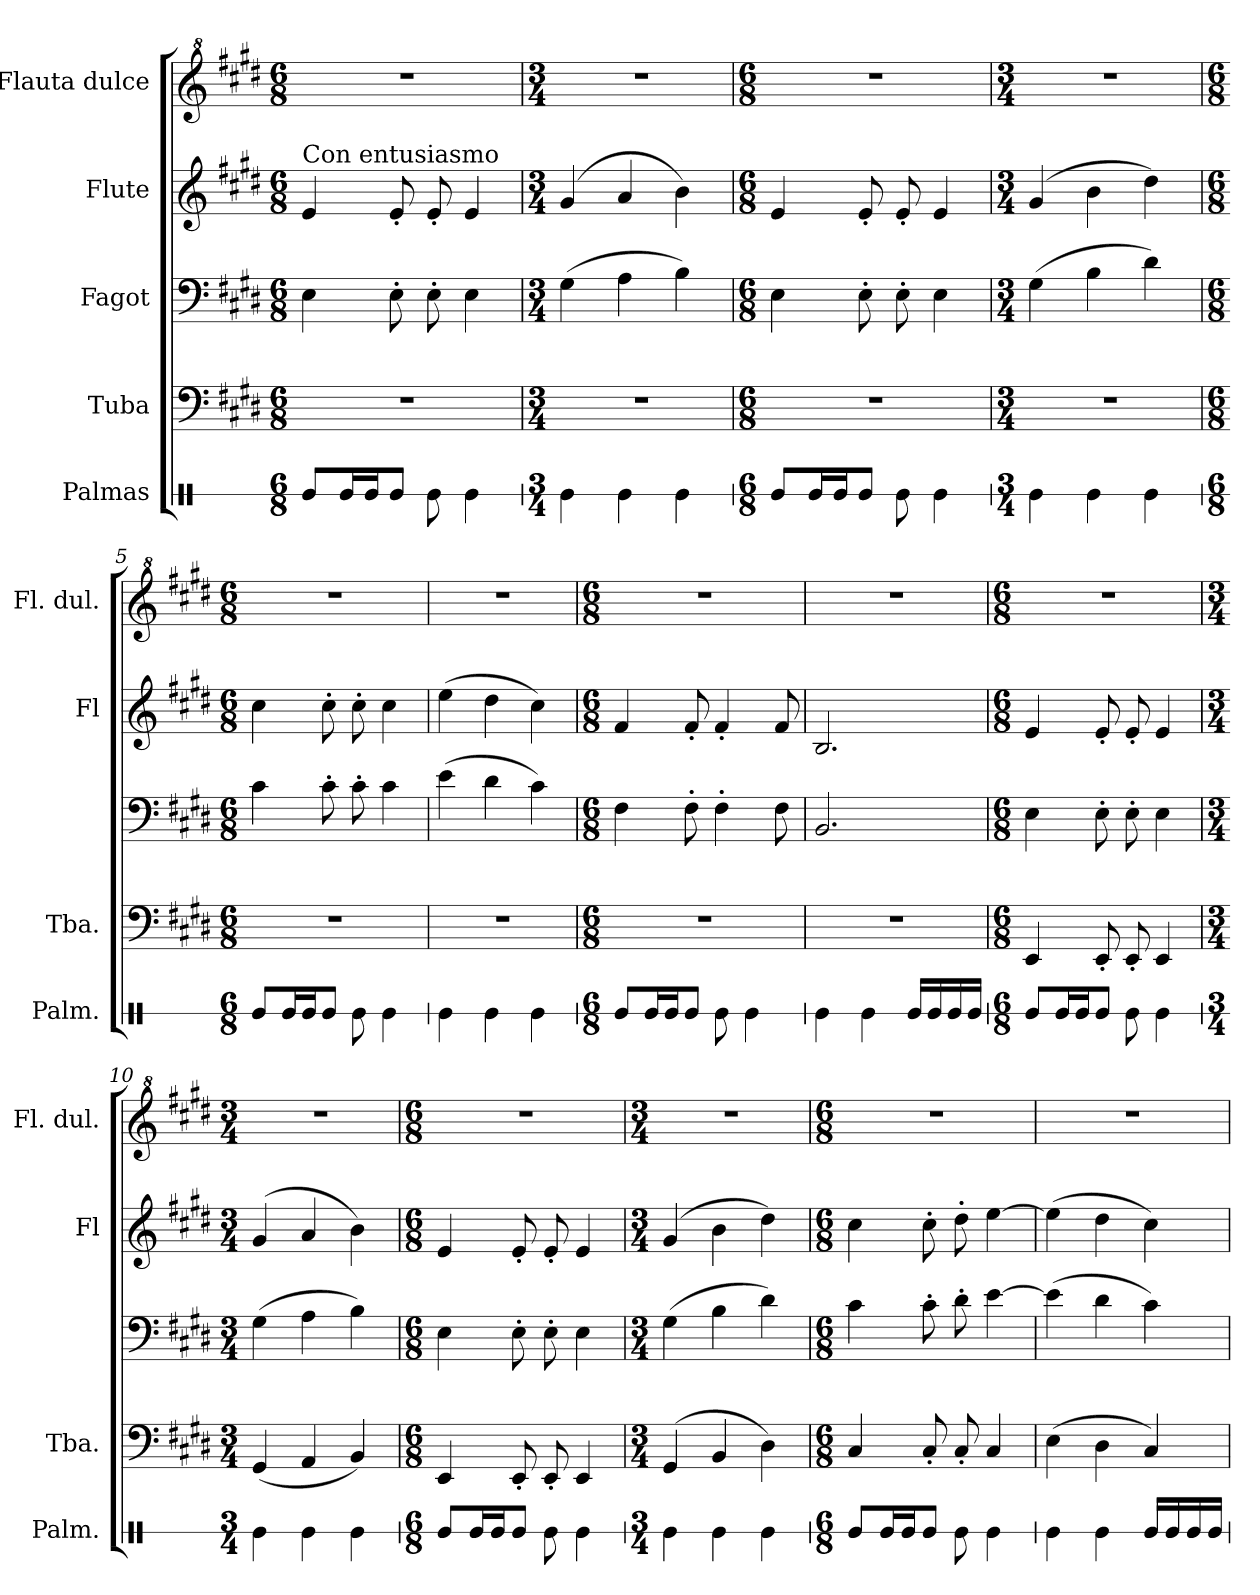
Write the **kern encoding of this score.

**kern	**kern	**kern	**kern	**kern
*part5	*part4	*part3	*part2	*part1
*staff5	*staff4	*staff3	*staff2	*staff1
*I"Palmas	*I"Tuba	*I"Fagot	*I"Flute	*I"Flauta dulce
*I'Palm.	*I'Tba.	*	*I'Fl	*I'Fl. dul.
*stria1	*stria5	*stria5	*	*stria5
*clefX	*clefF4	*clefF4	*clefG2	*clefG^2
*k[]	*k[f#c#g#d#]	*k[f#c#g#d#]	*k[f#c#g#d#]	*k[f#c#g#d#]
*M6/8	*M6/8	*M6/8	*M6/8	*M6/8
*MM110	*MM110	*MM110	*MM110	*MM110
=1	=1	=1	=1	=1
!	!	!	!LO:TX:a:t=Con entusiasmo	!
8Re/L	2.r	4E\	4e/	2.r
16Re/L	.	.	.	.
16Re/J	.	.	.	.
8Re/J	.	8E'\	8e'/	.
8Re\	.	8E'\	8e'/	.
4Re\	.	4E\	4e/	.
=2	=2	=2	=2	=2
*M3/4	*M3/4	*M3/4	*M3/4	*M3/4
4Re\	2.r	(>4G#\	(>4g#/	2.r
4Re\	.	4A\	4a/	.
4Re\	.	4B\)	4b\)	.
=3	=3	=3	=3	=3
*M6/8	*M6/8	*M6/8	*M6/8	*M6/8
8Re/L	2.r	4E\	4e/	2.r
16Re/L	.	.	.	.
16Re/J	.	.	.	.
8Re/J	.	8E'\	8e'/	.
8Re\	.	8E'\	8e'/	.
4Re\	.	4E\	4e/	.
=4	=4	=4	=4	=4
*M3/4	*M3/4	*M3/4	*M3/4	*M3/4
4Re\	2.r	(>4G#\	(>4g#/	2.r
4Re\	.	4B\	4b\	.
4Re\	.	4d#\)	4dd#\)	.
!!LO:LB:g=z
=5	=5	=5	=5	=5
*M6/8	*M6/8	*M6/8	*M6/8	*M6/8
8Re/L	2.r	4c#\	4cc#\	2.r
16Re/L	.	.	.	.
16Re/J	.	.	.	.
8Re/J	.	8c#'\	8cc#'\	.
8Re\	.	8c#'\	8cc#'\	.
4Re\	.	4c#\	4cc#\	.
=6	=6	=6	=6	=6
4Re\	2.r	(>4e\	(>4ee\	2.r
4Re\	.	4d#\	4dd#\	.
4Re\	.	4c#\)	4cc#\)	.
=7	=7	=7	=7	=7
*M6/8	*M6/8	*M6/8	*M6/8	*M6/8
8Re/L	2.r	4F#\	4f#/	2.r
16Re/L	.	.	.	.
16Re/J	.	.	.	.
8Re/J	.	8F#'\	8f#'/	.
8Re\	.	4F#'\	4f#'/	.
4Re\	.	.	.	.
.	.	8F#\	8f#/	.
=8	=8	=8	=8	=8
4Re\	2.r	2.BB/	2.B/	2.r
4Re\	.	.	.	.
16Re/LL	.	.	.	.
16Re/	.	.	.	.
16Re/	.	.	.	.
16Re/JJ	.	.	.	.
=9	=9	=9	=9	=9
*M6/8	*M6/8	*M6/8	*M6/8	*M6/8
8Re/L	4EE/	4E\	4e/	2.r
16Re/L	.	.	.	.
16Re/J	.	.	.	.
8Re/J	8EE'/	8E'\	8e'/	.
8Re\	8EE'/	8E'\	8e'/	.
4Re\	4EE/	4E\	4e/	.
!!LO:LB:g=z
=10	=10	=10	=10	=10
*M3/4	*M3/4	*M3/4	*M3/4	*M3/4
4Re\	(<4GG#/	(>4G#\	(>4g#/	2.r
4Re\	4AA/	4A\	4a/	.
4Re\	4BB/)	4B\)	4b\)	.
=11	=11	=11	=11	=11
*M6/8	*M6/8	*M6/8	*M6/8	*M6/8
8Re/L	4EE/	4E\	4e/	2.r
16Re/L	.	.	.	.
16Re/J	.	.	.	.
8Re/J	8EE'/	8E'\	8e'/	.
8Re\	8EE'/	8E'\	8e'/	.
4Re\	4EE/	4E\	4e/	.
=12	=12	=12	=12	=12
*M3/4	*M3/4	*M3/4	*M3/4	*M3/4
4Re\	(>4GG#/	(>4G#\	(>4g#/	2.r
4Re\	4BB/	4B\	4b\	.
4Re\	4D#\)	4d#\)	4dd#\)	.
=13	=13	=13	=13	=13
*M6/8	*M6/8	*M6/8	*M6/8	*M6/8
8Re/L	4C#/	4c#\	4cc#\	2.r
16Re/L	.	.	.	.
16Re/J	.	.	.	.
8Re/J	8C#'/	8c#'\	8cc#'\	.
8Re\	8C#'/	8d#'\	8dd#'\	.
4Re\	4C#/	[4e\	[4ee\	.
=14	=14	=14	=14	=14
4Re\	(>4E\	(>4e\]	(>4ee\]	2.r
4Re\	4D#\	4d#\	4dd#\	.
16Re/LL	4C#/)	4c#\)	4cc#\)	.
16Re/	.	.	.	.
16Re/	.	.	.	.
16Re/JJ	.	.	.	.
=	=	=	=	=
*-	*-	*-	*-	*-
